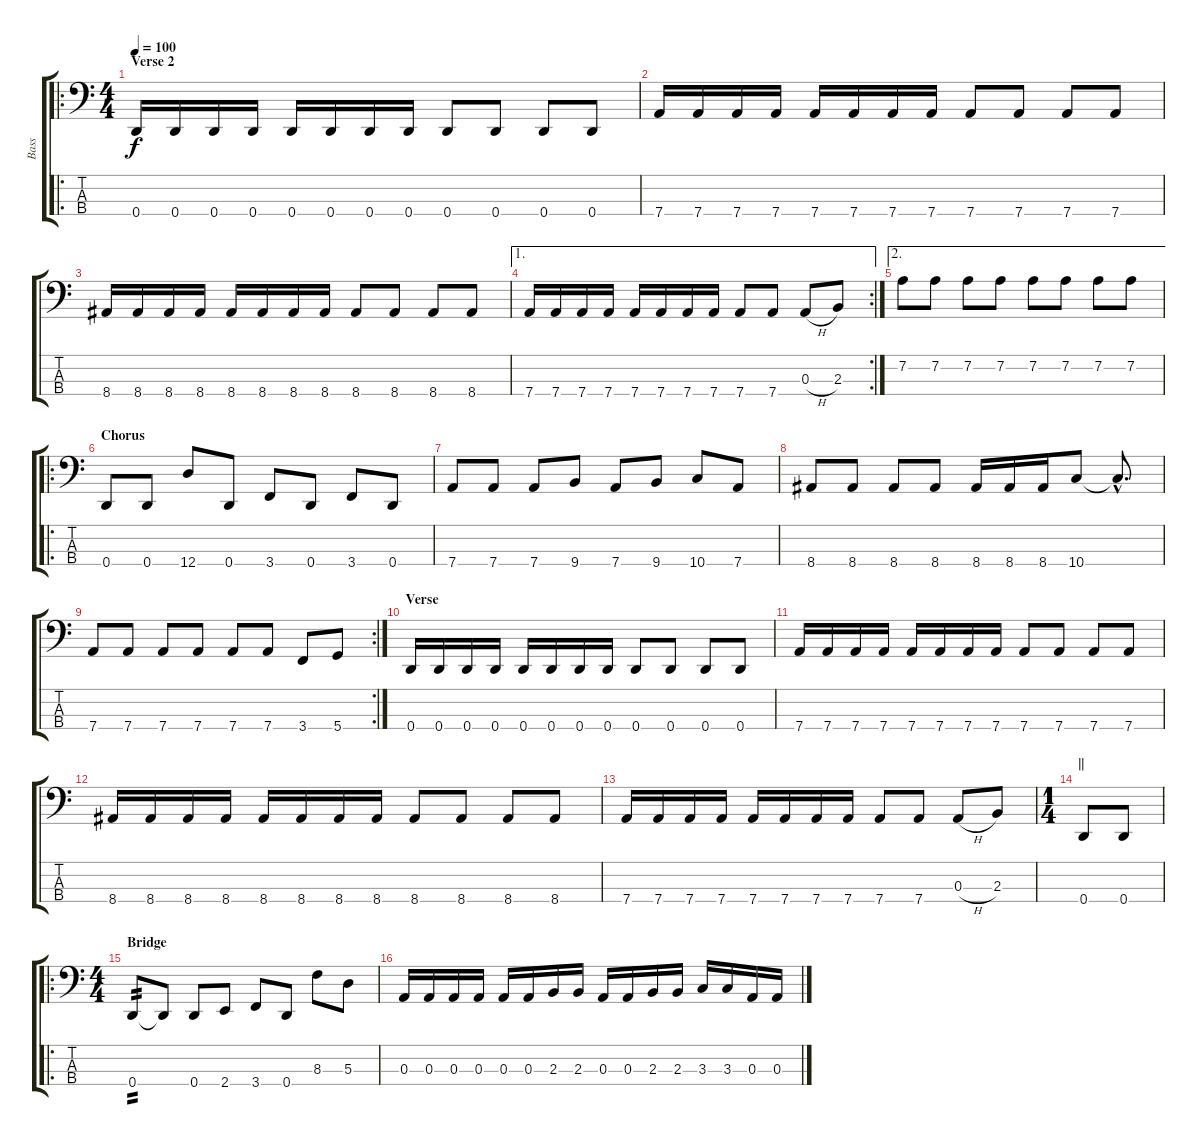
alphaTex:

\track ("Bass" "Bass") {instrument electricbasspick}
\staff {score tabs}
\tuning (G2 D2 A1 D1) {hide}
\ro
\ts (4 4)
\section ("" "Verse 2")
\tempo 100
\clef f4
\ks c
0.4.16{dy f} 0.4.16 0.4.16 0.4.16 0.4.16 0.4.16 0.4.16 0.4.16 0.4.8 0.4.8 0.4.8 0.4.8 |
7.4.16 7.4.16 7.4.16 7.4.16 7.4.16 7.4.16 7.4.16 7.4.16 7.4.8 7.4.8 7.4.8 7.4.8 |
8.4.16 8.4.16 8.4.16 8.4.16 8.4.16 8.4.16 8.4.16 8.4.16 8.4.8 8.4.8 8.4.8 8.4.8 |
\ae 1
\rc 2
7.4.16 7.4.16 7.4.16 7.4.16 7.4.16 7.4.16 7.4.16 7.4.16 7.4.8 7.4.8 0.3{h}.8 2.3.8 |
\ae 2
7.2.8 7.2.8 7.2.8 7.2.8 7.2.8 7.2.8 7.2.8 7.2.8 |
\ro
\section ("" "Chorus")
0.4.8{instrument electricbasspick} 0.4.8 12.4.8 0.4.8 3.4.8 0.4.8 3.4.8 0.4.8 |
7.4.8 7.4.8 7.4.8 9.4.8 7.4.8 9.4.8 10.4.8 7.4.8 |
8.4.8 8.4.8 8.4.8 8.4.8 8.4.16 8.4.16 8.4.16 10.4.8 10.4{hac t}.8{d} |
\rc 2
7.4.8 7.4.8 7.4.8 7.4.8 7.4.8 7.4.8 3.4.8 5.4.8 |
\section ("" "Verse")
0.4.16 0.4.16 0.4.16 0.4.16 0.4.16 0.4.16 0.4.16 0.4.16 0.4.8 0.4.8 0.4.8 0.4.8 |
7.4.16 7.4.16 7.4.16 7.4.16 7.4.16 7.4.16 7.4.16 7.4.16 7.4.8 7.4.8 7.4.8 7.4.8 |
8.4.16 8.4.16 8.4.16 8.4.16 8.4.16 8.4.16 8.4.16 8.4.16 8.4.8 8.4.8 8.4.8 8.4.8 |
7.4.16 7.4.16 7.4.16 7.4.16 7.4.16 7.4.16 7.4.16 7.4.16 7.4.8 7.4.8 0.3{h}.8 2.3.8 |
\ts (1 4)
\section ("" "||")
0.4.8 0.4.8 |
\ro
\ts (4 4)
\section ("" "Bridge")
0.4.8{tp 2} 0.4{t}.8 0.4.8 2.4.8 3.4.8 0.4.8 8.3.8 5.3.8 |
0.3.16 0.3.16 0.3.16 0.3.16 0.3.16 0.3.16 2.3.16 2.3.16 0.3.16 0.3.16 2.3.16 2.3.16 3.3.16 3.3.16 0.3.16 0.3.16
